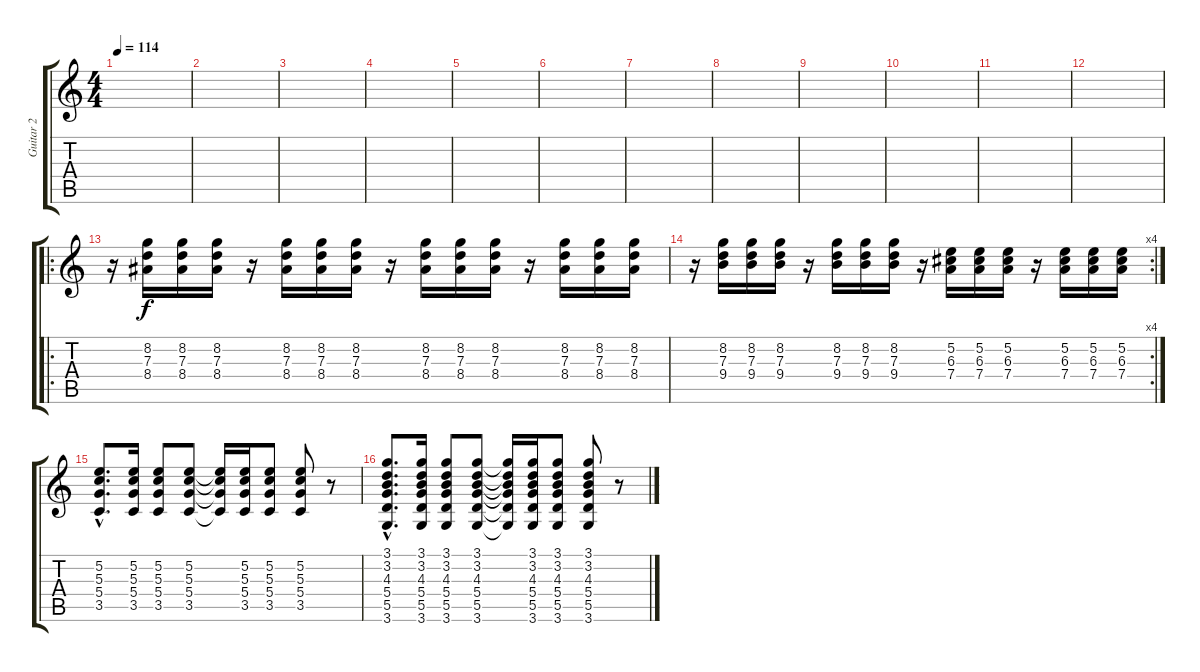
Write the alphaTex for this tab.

\track ("Guitar 2" "Guitar 2") {instrument electricguitarclean}
\staff {score tabs}
\tuning (E4 B3 G3 D3 A2 E2) {hide}
\ts (4 4)
\tempo 114
\clef g2
\ks c
|
|
|
|
|
|
|
|
|
|
|
|
\ro
r.16 (8.2 7.3 8.4).16 (8.2 7.3 8.4).16 (8.2 7.3 8.4).16 r.16 (8.2 7.3 8.4).16 (8.2 7.3 8.4).16 (8.2 7.3 8.4).16 r.16 (8.2 7.3 8.4).16 (8.2 7.3 8.4).16 (8.2 7.3 8.4).16 r.16 (8.2 7.3 8.4).16 (8.2 7.3 8.4).16 (8.2 7.3 8.4).16 |
\rc 4
r.16 (8.2 7.3 9.4).16 (8.2 7.3 9.4).16 (8.2 7.3 9.4).16 r.16 (8.2 7.3 9.4).16 (8.2 7.3 9.4).16 (8.2 7.3 9.4).16 r.16 (5.2 6.3 7.4).16 (5.2 6.3 7.4).16 (5.2 6.3 7.4).16 r.16 (5.2 6.3 7.4).16 (5.2 6.3 7.4).16 (5.2 6.3 7.4).16 |
(5.2{hac} 5.3{hac} 5.4{hac} 3.5{hac}).8{d} (5.2 5.3 5.4 3.5).16 (5.2 5.3 5.4 3.5).8 (5.2 5.3 5.4 3.5).8 (5.2{t} 5.3{t} 5.4{t} 3.5{t}).16 (5.2 5.3 5.4 3.5).16 (5.2 5.3 5.4 3.5).8 (5.2 5.3 5.4 3.5).8 r.8 |
(3.1{hac} 3.2{hac} 4.3{hac} 5.4{hac} 5.5{hac} 3.6{hac}).8{d} (3.1 3.2 4.3 5.4 5.5 3.6).16 (3.1 3.2 4.3 5.4 5.5 3.6).8 (3.1 3.2 4.3 5.4 5.5 3.6).8 (3.1{t} 3.2{t} 4.3{t} 5.4{t} 5.5{t} 3.6{t}).16 (3.1 3.2 4.3 5.4 5.5 3.6).16 (3.1 3.2 4.3 5.4 5.5 3.6).8 (3.1 3.2 4.3 5.4 5.5 3.6).8 r.8
